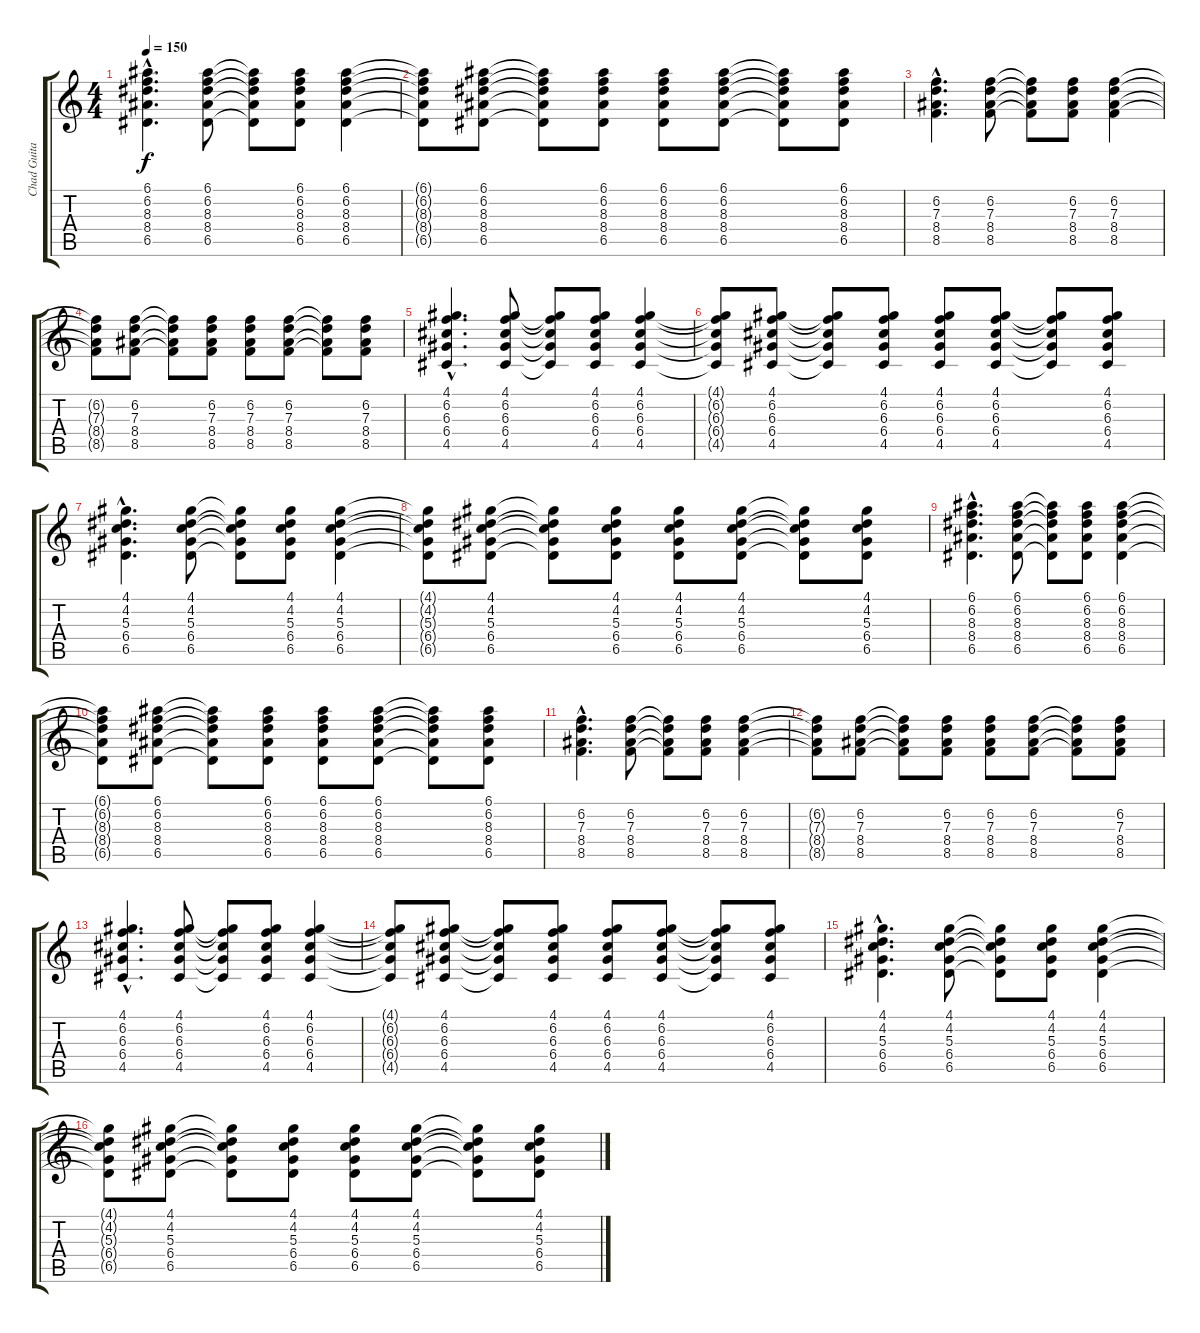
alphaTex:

\track ("Chad Guitar" "Chad Guita") {instrument acousticguitarsteel}
\staff {score tabs}
\tuning (E4 B3 G3 D3 A2 E2) {hide}
\ts (4 4)
\tempo 150
\clef g2
\ks c
(6.1{hac} 6.2{hac} 8.3{hac} 8.4{hac} 6.5{hac}).4{d dy f} (6.1 6.2 8.3 8.4 6.5).8 (6.1{t} 6.2{t} 8.3{t} 8.4{t} 6.5{t}).8 (6.1 6.2 8.3 8.4 6.5).8 (6.1 6.2 8.3 8.4 6.5).4 |
(6.1{t} 6.2{t} 8.3{t} 8.4{t} 6.5{t}).8 (6.1 6.2 8.3 8.4 6.5).8 (6.1{t} 6.2{t} 8.3{t} 8.4{t} 6.5{t}).8 (6.1 6.2 8.3 8.4 6.5).8 (6.1 6.2 8.3 8.4 6.5).8 (6.1 6.2 8.3 8.4 6.5).8 (6.1{t} 6.2{t} 8.3{t} 8.4{t} 6.5{t}).8 (6.1 6.2 8.3 8.4 6.5).8 |
(6.2{hac} 7.3{hac} 8.4{hac} 8.5{hac}).4{d} (6.2 7.3 8.4 8.5).8 (6.2{t} 7.3{t} 8.4{t} 8.5{t}).8 (6.2 7.3 8.4 8.5).8 (6.2 7.3 8.4 8.5).4 |
(6.2{t} 7.3{t} 8.4{t} 8.5{t}).8 (6.2 7.3 8.4 8.5).8 (6.2{t} 7.3{t} 8.4{t} 8.5{t}).8 (6.2 7.3 8.4 8.5).8 (6.2 7.3 8.4 8.5).8 (6.2 7.3 8.4 8.5).8 (6.2{t} 7.3{t} 8.4{t} 8.5{t}).8 (6.2 7.3 8.4 8.5).8 |
(4.1{hac} 6.2{hac} 6.3{hac} 6.4{hac} 4.5{hac}).4{d} (4.1 6.2 6.3 6.4 4.5).8 (4.1{t} 6.2{t} 6.3{t} 6.4{t} 4.5{t}).8 (4.1 6.2 6.3 6.4 4.5).8 (4.1 6.2 6.3 6.4 4.5).4 |
(4.1{t} 6.2{t} 6.3{t} 6.4{t} 4.5{t}).8 (4.1 6.2 6.3 6.4 4.5).8 (4.1{t} 6.2{t} 6.3{t} 6.4{t} 4.5{t}).8 (4.1 6.2 6.3 6.4 4.5).8 (4.1 6.2 6.3 6.4 4.5).8 (4.1 6.2 6.3 6.4 4.5).8 (4.1{t} 6.2{t} 6.3{t} 6.4{t} 4.5{t}).8 (4.1 6.2 6.3 6.4 4.5).8 |
(4.1{hac} 4.2{hac} 5.3{hac} 6.4{hac} 6.5{hac}).4{d} (4.1 4.2 5.3 6.4 6.5).8 (4.1{t} 4.2{t} 5.3{t} 6.4{t} 6.5{t}).8 (4.1 4.2 5.3 6.4 6.5).8 (4.1 4.2 5.3 6.4 6.5).4 |
(4.1{t} 4.2{t} 5.3{t} 6.4{t} 6.5{t}).8 (4.1 4.2 5.3 6.4 6.5).8 (4.1{t} 4.2{t} 5.3{t} 6.4{t} 6.5{t}).8 (4.1 4.2 5.3 6.4 6.5).8 (4.1 4.2 5.3 6.4 6.5).8 (4.1 4.2 5.3 6.4 6.5).8 (4.1{t} 4.2{t} 5.3{t} 6.4{t} 6.5{t}).8 (4.1 4.2 5.3 6.4 6.5).8 |
(6.1{hac} 6.2{hac} 8.3{hac} 8.4{hac} 6.5{hac}).4{d} (6.1 6.2 8.3 8.4 6.5).8 (6.1{t} 6.2{t} 8.3{t} 8.4{t} 6.5{t}).8 (6.1 6.2 8.3 8.4 6.5).8 (6.1 6.2 8.3 8.4 6.5).4 |
(6.1{t} 6.2{t} 8.3{t} 8.4{t} 6.5{t}).8 (6.1 6.2 8.3 8.4 6.5).8 (6.1{t} 6.2{t} 8.3{t} 8.4{t} 6.5{t}).8 (6.1 6.2 8.3 8.4 6.5).8 (6.1 6.2 8.3 8.4 6.5).8 (6.1 6.2 8.3 8.4 6.5).8 (6.1{t} 6.2{t} 8.3{t} 8.4{t} 6.5{t}).8 (6.1 6.2 8.3 8.4 6.5).8 |
(6.2{hac} 7.3{hac} 8.4{hac} 8.5{hac}).4{d} (6.2 7.3 8.4 8.5).8 (6.2{t} 7.3{t} 8.4{t} 8.5{t}).8 (6.2 7.3 8.4 8.5).8 (6.2 7.3 8.4 8.5).4 |
(6.2{t} 7.3{t} 8.4{t} 8.5{t}).8 (6.2 7.3 8.4 8.5).8 (6.2{t} 7.3{t} 8.4{t} 8.5{t}).8 (6.2 7.3 8.4 8.5).8 (6.2 7.3 8.4 8.5).8 (6.2 7.3 8.4 8.5).8 (6.2{t} 7.3{t} 8.4{t} 8.5{t}).8 (6.2 7.3 8.4 8.5).8 |
(4.1{hac} 6.2{hac} 6.3{hac} 6.4{hac} 4.5{hac}).4{d} (4.1 6.2 6.3 6.4 4.5).8 (4.1{t} 6.2{t} 6.3{t} 6.4{t} 4.5{t}).8 (4.1 6.2 6.3 6.4 4.5).8 (4.1 6.2 6.3 6.4 4.5).4 |
(4.1{t} 6.2{t} 6.3{t} 6.4{t} 4.5{t}).8 (4.1 6.2 6.3 6.4 4.5).8 (4.1{t} 6.2{t} 6.3{t} 6.4{t} 4.5{t}).8 (4.1 6.2 6.3 6.4 4.5).8 (4.1 6.2 6.3 6.4 4.5).8 (4.1 6.2 6.3 6.4 4.5).8 (4.1{t} 6.2{t} 6.3{t} 6.4{t} 4.5{t}).8 (4.1 6.2 6.3 6.4 4.5).8 |
(4.1{hac} 4.2{hac} 5.3{hac} 6.4{hac} 6.5{hac}).4{d} (4.1 4.2 5.3 6.4 6.5).8 (4.1{t} 4.2{t} 5.3{t} 6.4{t} 6.5{t}).8 (4.1 4.2 5.3 6.4 6.5).8 (4.1 4.2 5.3 6.4 6.5).4 |
(4.1{t} 4.2{t} 5.3{t} 6.4{t} 6.5{t}).8 (4.1 4.2 5.3 6.4 6.5).8 (4.1{t} 4.2{t} 5.3{t} 6.4{t} 6.5{t}).8 (4.1 4.2 5.3 6.4 6.5).8 (4.1 4.2 5.3 6.4 6.5).8 (4.1 4.2 5.3 6.4 6.5).8 (4.1{t} 4.2{t} 5.3{t} 6.4{t} 6.5{t}).8 (4.1 4.2 5.3 6.4 6.5).8
